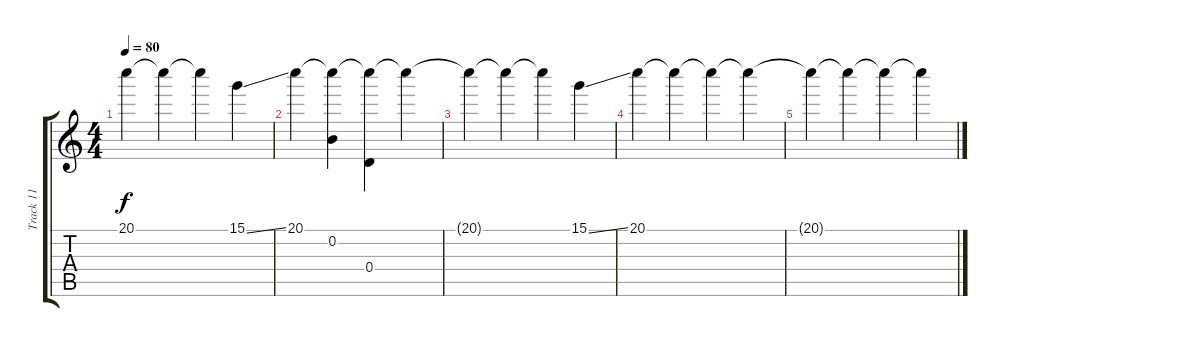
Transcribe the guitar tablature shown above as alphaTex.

\track ("Track 11" "Track 11") {instrument overdrivenguitar}
\staff {score tabs}
\tuning (E4 B3 G3 D3 A2 E2) {hide}
\ts (4 4)
\tempo 80
\clef g2
\ks c
20.1{t}.4{dy f} 20.1{t}.4 20.1{t}.4 15.1{ss}.4 |
20.1.4 (20.1{t} 0.2).4 (20.1{t} 0.4).4 20.1{t}.4 |
20.1{t}.4 20.1{t}.4 20.1{t}.4 15.1{ss}.4 |
20.1.4 20.1{t}.4 20.1{t}.4 20.1{t}.4 |
20.1{t}.4 20.1{t}.4 20.1{t}.4 20.1{t}.4
